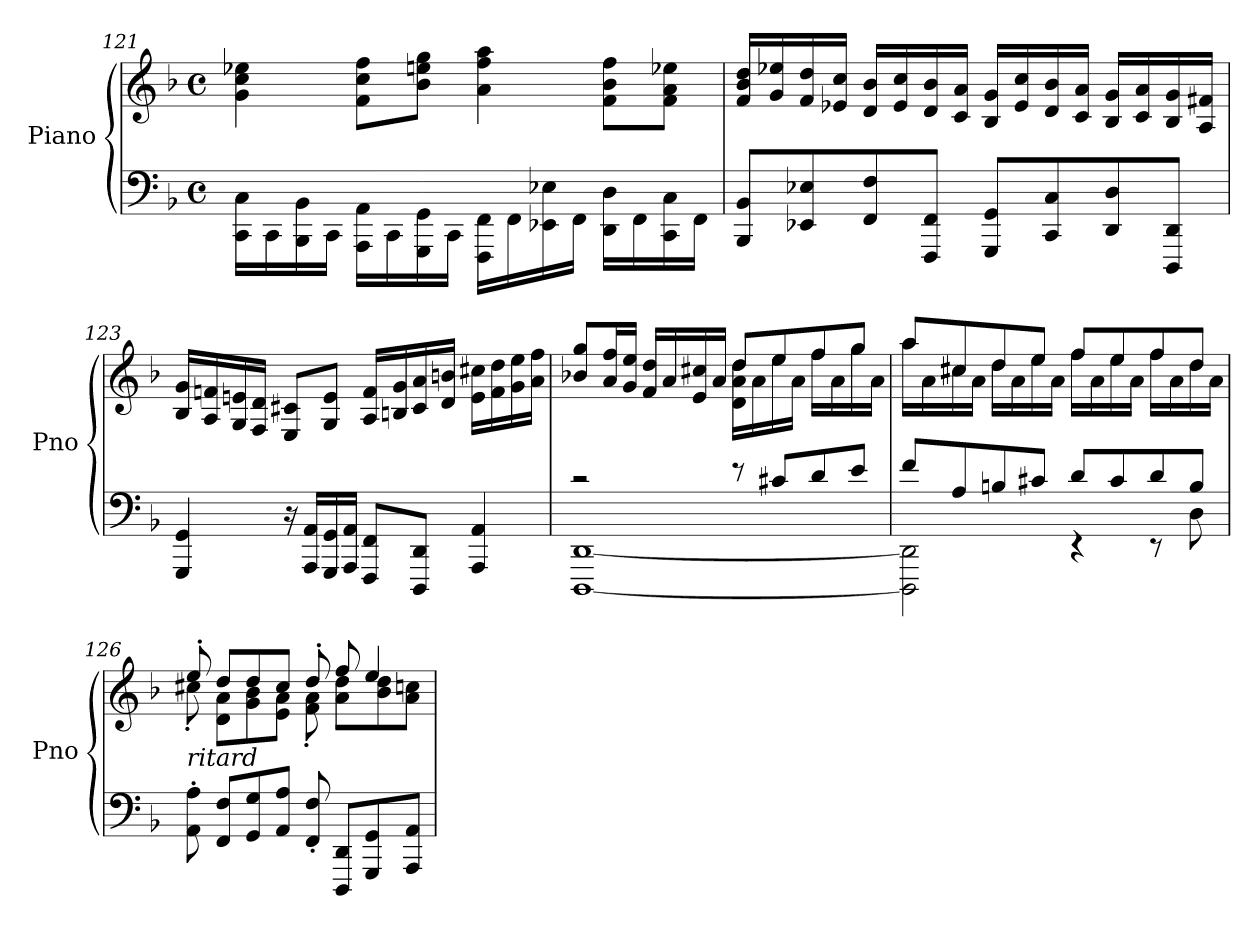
**kern	**kern
*part1	*part1
*staff2	*staff1
*I"Piano	*
*I'Pno	*
*clefF4	*clefG2
*k[b-]	*k[b-]
*M4/4	*M4/4
*met(c)	*met(c)
=121	=121
*^	*
1ryy	16CC\ 16C\LL	4g\ 4cc\ 4ee-X\
.	16CC\	.
.	16BBB-\ 16BB-\	.
.	16CC\JJ	.
.	16AAA\ 16AA\LL	8f\ 8cc\ 8ff\L
.	16CC\	.
.	16GGG\ 16GG\	8b-\ 8een\ 8gg\J
.	16CC\JJ	.
.	16FFF\ 16FF\LL	4a\ 4ff\ 4aa\
.	16FF\	.
.	16EE-X\ 16E-X\	.
.	16FF\JJ	.
.	16DD\ 16D\LL	8f\ 8b-\ 8ff\L
.	16FF\	.
.	16CC\ 16C\	8f\ 8a\ 8ee-X\J
.	16FF\JJ	.
*v	*v	*
=122	=122
8BBB-/ 8BB-/L	16f/ 16b-/ 16dd/LL
.	16g/ 16ee-X/
8EE-X/ 8E-X/	16f/ 16dd/
.	16e-X/ 16cc/JJ
8FF/ 8F/	16d/ 16b-/LL
.	16e-/ 16cc/
8FFF/ 8FF/J	16d/ 16b-/
.	16c/ 16a/JJ
8GGG/ 8GG/L	16B-/ 16g/LL
.	16e-/ 16cc/
8CC/ 8C/	16d/ 16b-/
.	16c/ 16a/JJ
8DD/ 8D/	16B-/ 16g/LL
.	16c/ 16a/
8DDD/ 8DD/J	16B-/ 16g/
.	16A/ 16f#X/JJ
!!LO:LB:g=z
=123	=123
4GGG/ 4GG/	16B-/ 16g/LL
.	16A/ 16fn/
.	16G/ 16en/
.	16F/ 16d/JJ
16r	8E/ 8c#X/L
16AAA/ 16AA/LL	.
16GGG/ 16GG/	8G/ 8e/J
16AAA/ 16AA/JJ	.
8FFF/ 8FF/L	16A/ 16f/LL
.	16Bn/ 16g/
8DDD/ 8DD/J	16c#/ 16a/
.	16d/ 16bn/JJ
4AAA/ 4AA/	16e\ 16cc#X\LL
.	16f\ 16dd\
.	16g\ 16ee\
.	16a\ 16ff\JJ
=124	=124
*^	*^
2r	[1DDD [1DD	8b-X/ 8gg/L	2ryy
.	.	16a/ 16ff/L	.
.	.	16g/ 16ee/JJ	.
.	.	16f/ 16dd/LL	.
.	.	16a/	.
.	.	16e/ 16cc#X/	.
.	.	16a/JJ	.
8r	.	8dd/L	16d\ 16a\ 16dd\LL
.	.	.	16a\
8c#X/L	.	8ee/	16ee\
.	.	.	16a\JJ
8d/	.	8ff/	16ff\LL
.	.	.	16a\
8e/J	.	8gg/J	16gg\
.	.	.	16a\JJ
=125	=125	=125	=125
8f/L	2DDD\] 2DD\]	8aa/L	16aa\LL
.	.	.	16a\
8A/	.	8cc#X/	16cc#\
.	.	.	16a\JJ
8Bn/	.	8dd/	16dd\LL
.	.	.	16a\
8c#X/J	.	8ee/J	16ee\
.	.	.	16a\JJ
8d/L	4r	8ff/L	16ff\LL
.	.	.	16a\
8c#/	.	8ee/	16ee\
.	.	.	16a\JJ
8d/	8r	8ff/	16ff\LL
.	.	.	16a\
8B/J	8D\	8dd/J	16dd\
.	.	.	16a\JJ
*v	*v	*	*
!!LO:LB:g=z	!!
=126	=126	=126
!LO:TX:a:i:t=ritard	!	!
8AA\' 8A\'	8ee'/	8cc#X'\
*	*MM82	*
8FF/ 8F/L	8dd/L	8d\ 8a\L
8GG/ 8G/	8dd/	8g\ 8b-\
8AA/ 8A/J	8cc#/J	8e\ 8a\J
8FF/' 8F/'	8dd'/	8f\' 8a\'
*	*MM72	*
8DDD/ 8DD/L	8ff/	8a\ 8dd\L
8GGG/ 8GG/	4ee/	8b-\ 8dd\
8AAA/ 8AA/J	.	8a\ 8ccn\J
*	*v	*v
=	=
*-	*-
